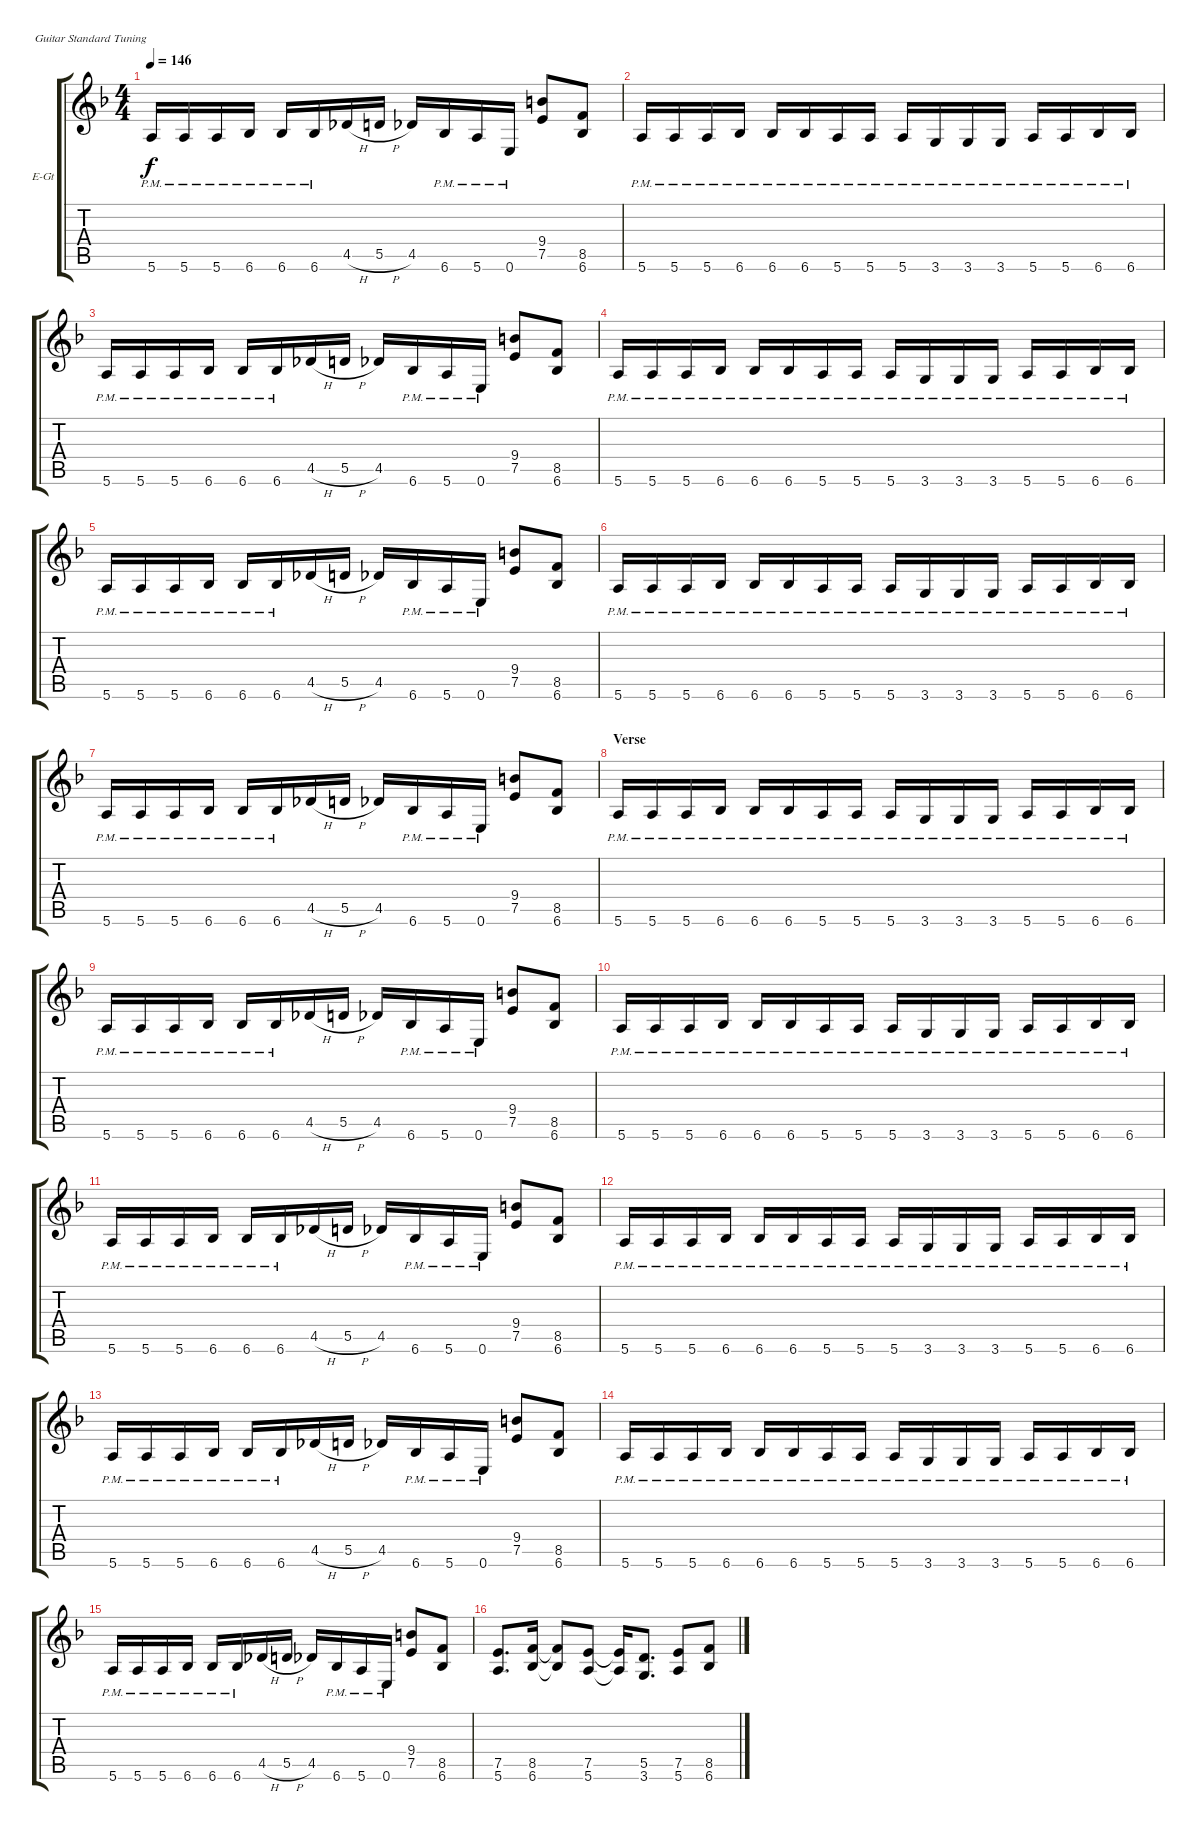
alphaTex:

\defaultSystemsLayout 4
\bracketExtendMode groupsimilarinstruments
\firstSystemTrackNameOrientation horizontal
\otherSystemsTrackNameOrientation horizontal
\track ("Dave Mustaine (Rhythm 1)" "E-Gt") {instrument distortionguitar}
\staff {score tabs}
\tuning (E4 B3 G3 D3 A2 E2)
\ts (4 4)
\tempo 146
\clef g2
\ks dminor
5.6{pm}.16{dy f} 5.6{pm}.16 5.6{pm}.16 6.6{pm}.16 6.6{pm}.16 6.6{pm}.16 4.5{h}.16 5.5{h}.16 4.5.16 6.6{pm}.16 5.6{pm}.16 0.6{pm}.16 (9.4 7.5).8 (8.5 6.6).8 |
5.6{pm}.16 5.6{pm}.16 5.6{pm}.16 6.6{pm}.16 6.6{pm}.16 6.6{pm}.16 5.6{pm}.16 5.6{pm}.16 5.6{pm}.16 3.6{pm}.16 3.6{pm}.16 3.6{pm}.16 5.6{pm}.16 5.6{pm}.16 6.6{pm}.16 6.6{pm}.16 |
5.6{pm}.16 5.6{pm}.16 5.6{pm}.16 6.6{pm}.16 6.6{pm}.16 6.6{pm}.16 4.5{h}.16 5.5{h}.16 4.5.16 6.6{pm}.16 5.6{pm}.16 0.6{pm}.16 (9.4 7.5).8 (8.5 6.6).8 |
5.6{pm}.16 5.6{pm}.16 5.6{pm}.16 6.6{pm}.16 6.6{pm}.16 6.6{pm}.16 5.6{pm}.16 5.6{pm}.16 5.6{pm}.16 3.6{pm}.16 3.6{pm}.16 3.6{pm}.16 5.6{pm}.16 5.6{pm}.16 6.6{pm}.16 6.6{pm}.16 |
5.6{pm}.16 5.6{pm}.16 5.6{pm}.16 6.6{pm}.16 6.6{pm}.16 6.6{pm}.16 4.5{h}.16 5.5{h}.16 4.5.16 6.6{pm}.16 5.6{pm}.16 0.6{pm}.16 (9.4 7.5).8 (8.5 6.6).8 |
5.6{pm}.16 5.6{pm}.16 5.6{pm}.16 6.6{pm}.16 6.6{pm}.16 6.6{pm}.16 5.6{pm}.16 5.6{pm}.16 5.6{pm}.16 3.6{pm}.16 3.6{pm}.16 3.6{pm}.16 5.6{pm}.16 5.6{pm}.16 6.6{pm}.16 6.6{pm}.16 |
5.6{pm}.16 5.6{pm}.16 5.6{pm}.16 6.6{pm}.16 6.6{pm}.16 6.6{pm}.16 4.5{h}.16 5.5{h}.16 4.5.16 6.6{pm}.16 5.6{pm}.16 0.6{pm}.16 (9.4 7.5).8 (8.5 6.6).8 |
\section ("" "Verse")
5.6{pm}.16 5.6{pm}.16 5.6{pm}.16 6.6{pm}.16 6.6{pm}.16 6.6{pm}.16 5.6{pm}.16 5.6{pm}.16 5.6{pm}.16 3.6{pm}.16 3.6{pm}.16 3.6{pm}.16 5.6{pm}.16 5.6{pm}.16 6.6{pm}.16 6.6{pm}.16 |
5.6{pm}.16 5.6{pm}.16 5.6{pm}.16 6.6{pm}.16 6.6{pm}.16 6.6{pm}.16 4.5{h}.16 5.5{h}.16 4.5.16 6.6{pm}.16 5.6{pm}.16 0.6{pm}.16 (9.4 7.5).8 (8.5 6.6).8 |
5.6{pm}.16 5.6{pm}.16 5.6{pm}.16 6.6{pm}.16 6.6{pm}.16 6.6{pm}.16 5.6{pm}.16 5.6{pm}.16 5.6{pm}.16 3.6{pm}.16 3.6{pm}.16 3.6{pm}.16 5.6{pm}.16 5.6{pm}.16 6.6{pm}.16 6.6{pm}.16 |
5.6{pm}.16 5.6{pm}.16 5.6{pm}.16 6.6{pm}.16 6.6{pm}.16 6.6{pm}.16 4.5{h}.16 5.5{h}.16 4.5.16 6.6{pm}.16 5.6{pm}.16 0.6{pm}.16 (9.4 7.5).8 (8.5 6.6).8 |
5.6{pm}.16 5.6{pm}.16 5.6{pm}.16 6.6{pm}.16 6.6{pm}.16 6.6{pm}.16 5.6{pm}.16 5.6{pm}.16 5.6{pm}.16 3.6{pm}.16 3.6{pm}.16 3.6{pm}.16 5.6{pm}.16 5.6{pm}.16 6.6{pm}.16 6.6{pm}.16 |
5.6{pm}.16 5.6{pm}.16 5.6{pm}.16 6.6{pm}.16 6.6{pm}.16 6.6{pm}.16 4.5{h}.16 5.5{h}.16 4.5.16 6.6{pm}.16 5.6{pm}.16 0.6{pm}.16 (9.4 7.5).8 (8.5 6.6).8 |
5.6{pm}.16 5.6{pm}.16 5.6{pm}.16 6.6{pm}.16 6.6{pm}.16 6.6{pm}.16 5.6{pm}.16 5.6{pm}.16 5.6{pm}.16 3.6{pm}.16 3.6{pm}.16 3.6{pm}.16 5.6{pm}.16 5.6{pm}.16 6.6{pm}.16 6.6{pm}.16 |
5.6{pm}.16 5.6{pm}.16 5.6{pm}.16 6.6{pm}.16 6.6{pm}.16 6.6{pm}.16 4.5{h}.16 5.5{h}.16 4.5.16 6.6{pm}.16 5.6{pm}.16 0.6{pm}.16 (9.4 7.5).8 (8.5 6.6).8 |
(7.5 5.6).8{d} (8.5 6.6).16 (8.5{t} 6.6{t}).8 (7.5 5.6).8 (7.5{t} 5.6{t}).16 (5.5 3.6).8{d} (7.5 5.6).8 (8.5 6.6).8
